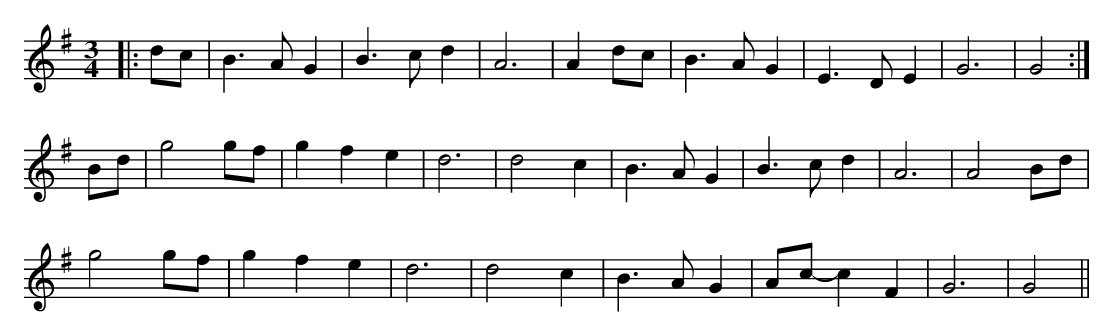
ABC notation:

X:1
M:3/4
K:G
|:dc|B3 A G2|B3 c d2|A6|A2 dc|B3 A G2|E3 D E2|G6|G4:|
Bd|g4 gf|g2 f2 e2|d6|d4 c2|B3 A G2|B3 c d2|A6|A4 Bd|
g4 gf|g2 f2 e2|d6|d4 c2|B3 A G2|Ac- c2 F2|G6|G4||
